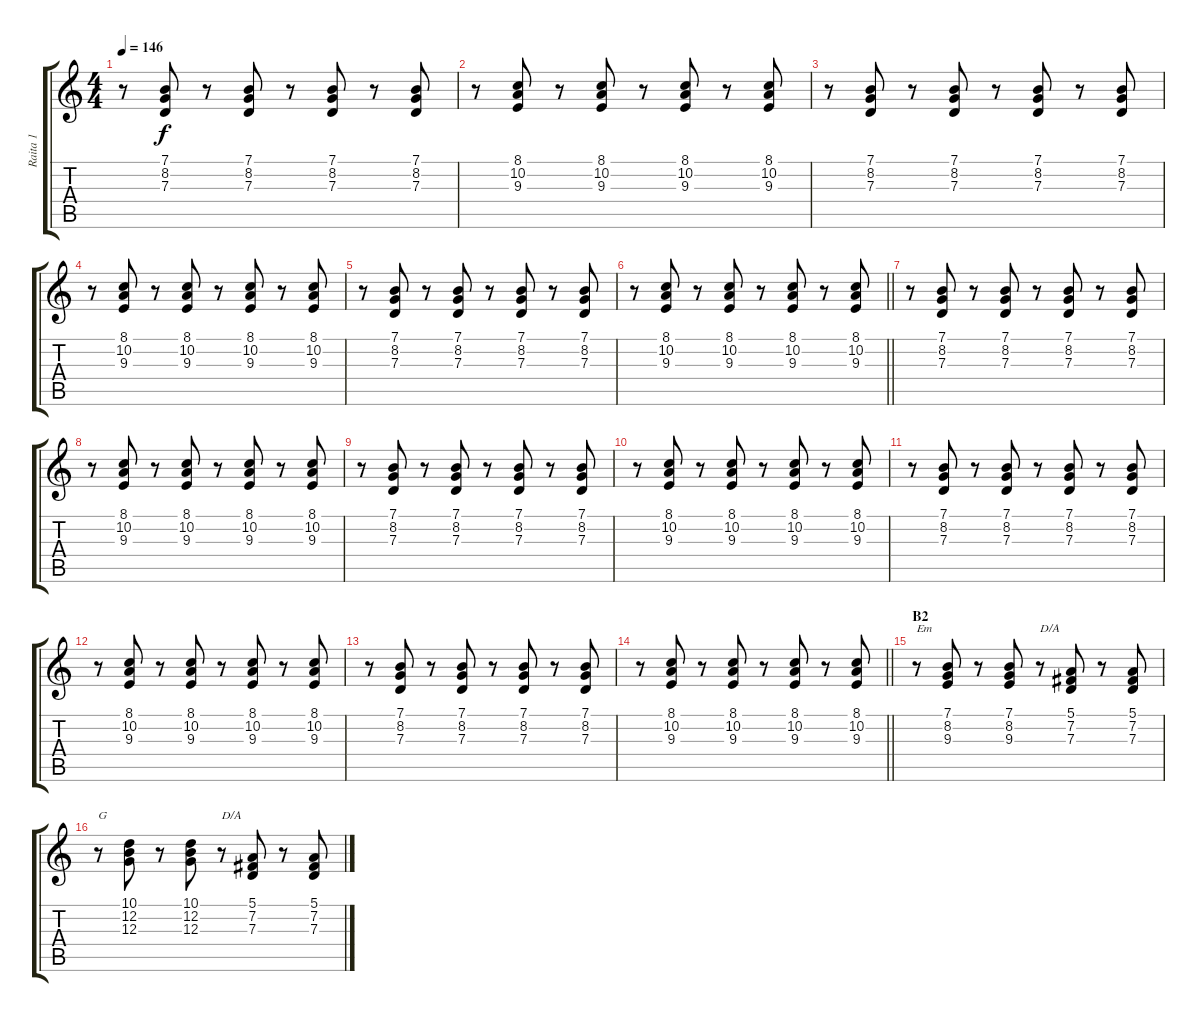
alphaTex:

\track ("Raita 1" "Raita 1") {instrument rockorgan}
\staff {score tabs}
\tuning (E4 B3 G3 D3 A2 E2) {hide}
\ts (4 4)
\tempo 146
\clef g2
\ks c
r.8{dy f} (7.1 8.2 7.3).8 r.8 (7.1 8.2 7.3).8 r.8 (7.1 8.2 7.3).8 r.8 (7.1 8.2 7.3).8 |
r.8 (8.1 10.2 9.3).8 r.8 (8.1 10.2 9.3).8 r.8 (8.1 10.2 9.3).8 r.8 (8.1 10.2 9.3).8 |
r.8 (7.1 8.2 7.3).8 r.8 (7.1 8.2 7.3).8 r.8 (7.1 8.2 7.3).8 r.8 (7.1 8.2 7.3).8 |
r.8 (8.1 10.2 9.3).8 r.8 (8.1 10.2 9.3).8 r.8 (8.1 10.2 9.3).8 r.8 (8.1 10.2 9.3).8 |
r.8 (7.1 8.2 7.3).8 r.8 (7.1 8.2 7.3).8 r.8 (7.1 8.2 7.3).8 r.8 (7.1 8.2 7.3).8 |
\barLineRight lightlight
r.8 (8.1 10.2 9.3).8 r.8 (8.1 10.2 9.3).8 r.8 (8.1 10.2 9.3).8 r.8 (8.1 10.2 9.3).8 |
r.8 (7.1 8.2 7.3).8 r.8 (7.1 8.2 7.3).8 r.8 (7.1 8.2 7.3).8 r.8 (7.1 8.2 7.3).8 |
r.8 (8.1 10.2 9.3).8 r.8 (8.1 10.2 9.3).8 r.8 (8.1 10.2 9.3).8 r.8 (8.1 10.2 9.3).8 |
r.8 (7.1 8.2 7.3).8 r.8 (7.1 8.2 7.3).8 r.8 (7.1 8.2 7.3).8 r.8 (7.1 8.2 7.3).8 |
r.8 (8.1 10.2 9.3).8 r.8 (8.1 10.2 9.3).8 r.8 (8.1 10.2 9.3).8 r.8 (8.1 10.2 9.3).8 |
r.8 (7.1 8.2 7.3).8 r.8 (7.1 8.2 7.3).8 r.8 (7.1 8.2 7.3).8 r.8 (7.1 8.2 7.3).8 |
r.8 (8.1 10.2 9.3).8 r.8 (8.1 10.2 9.3).8 r.8 (8.1 10.2 9.3).8 r.8 (8.1 10.2 9.3).8 |
r.8 (7.1 8.2 7.3).8 r.8 (7.1 8.2 7.3).8 r.8 (7.1 8.2 7.3).8 r.8 (7.1 8.2 7.3).8 |
\barLineRight lightlight
r.8 (8.1 10.2 9.3).8 r.8 (8.1 10.2 9.3).8 r.8 (8.1 10.2 9.3).8 r.8 (8.1 10.2 9.3).8 |
\section ("" "B2")
r.8{txt "Em"} (7.1 8.2 9.3).8 r.8 (7.1 8.2 9.3).8 r.8{txt "D/A"} (5.1 7.2 7.3).8 r.8 (5.1 7.2 7.3).8 |
r.8{txt "G"} (10.1 12.2 12.3).8 r.8 (10.1 12.2 12.3).8 r.8{txt "D/A"} (5.1 7.2 7.3).8 r.8 (5.1 7.2 7.3).8
